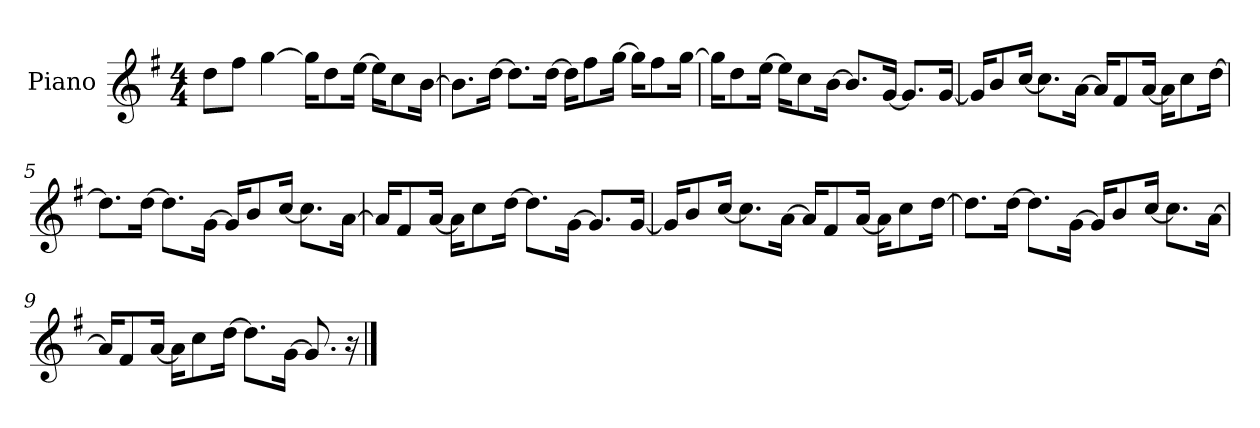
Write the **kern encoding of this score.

**kern
*part1
*staff1
*I"Piano
*I'P-no
*clefG2
*k[f#]
*M4/4
*MM90
=1
8dd\L
8ff#\J
[4gg\
16gg\KL]
8dd\
[16ee\Jk
16ee\KL]
8cc\
[16b\Jk
=2
8.b\L]
[16dd\Jk
8.dd\L]
[16dd\Jk
16dd\KL]
8ff#\
[16gg\Jk
16gg\KL]
8ff#\
[16gg\Jk
=3
16gg\KL]
8dd\
[16ee\Jk
16ee\KL]
8cc\
[16b\Jk
8.b/L]
[16g/Jk
8.g/L]
[16g/Jk
!!LO:LB:g=z
=4
16g/KL]
8b/
[16cc/Jk
8.cc\L]
[16a\Jk
16a/KL]
8f#/
[16a/Jk
16a\KL]
8cc\
[16dd\Jk
=5
8.dd\L]
[16dd\Jk
8.dd\L]
[16g\Jk
16g/KL]
8b/
[16cc/Jk
8.cc\L]
[16a\Jk
=6
16a/KL]
8f#/
[16a/Jk
16a\KL]
8cc\
[16dd\Jk
8.dd\L]
[16g\Jk
8.g/L]
[16g/Jk
!!LO:LB:g=z
=7
16g/KL]
8b/
[16cc/Jk
8.cc\L]
[16a\Jk
16a/KL]
8f#/
[16a/Jk
16a\KL]
8cc\
[16dd\Jk
=8
8.dd\L]
[16dd\Jk
8.dd\L]
[16g\Jk
16g/KL]
8b/
[16cc/Jk
8.cc\L]
[16a\Jk
=9
16a/KL]
8f#/
[16a/Jk
16a\KL]
8cc\
[16dd\Jk
8.dd\L]
[16g\Jk
8.g/]
16r
==
*-
